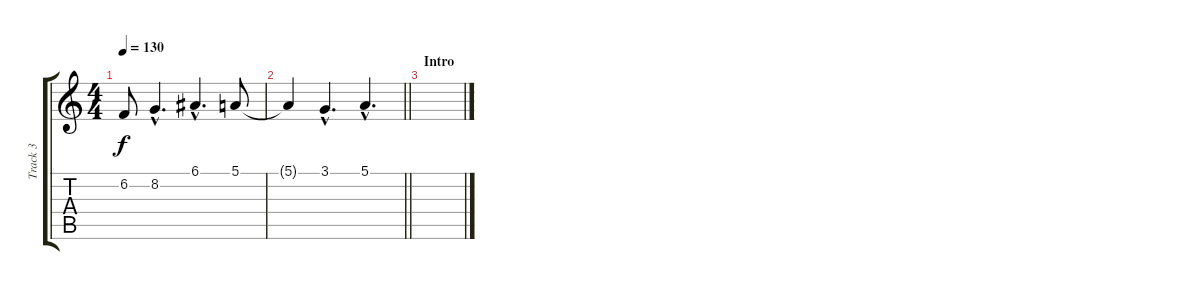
\track ("Track 3" "Track 3") {instrument violin}
\staff {score tabs}
\tuning (E4 B3 G3 D3 A2 D2) {hide}
\ts (4 4)
\tempo 130
\clef g2
\ks c
6.2{t}.8{dy f} 8.2{hac}.4{d} 6.1{hac}.4{d} 5.1.8 |
\barLineRight lightlight
5.1{t}.4 3.1{hac}.4{d} 5.1{hac}.4{d} |
\section ("" "Intro")
